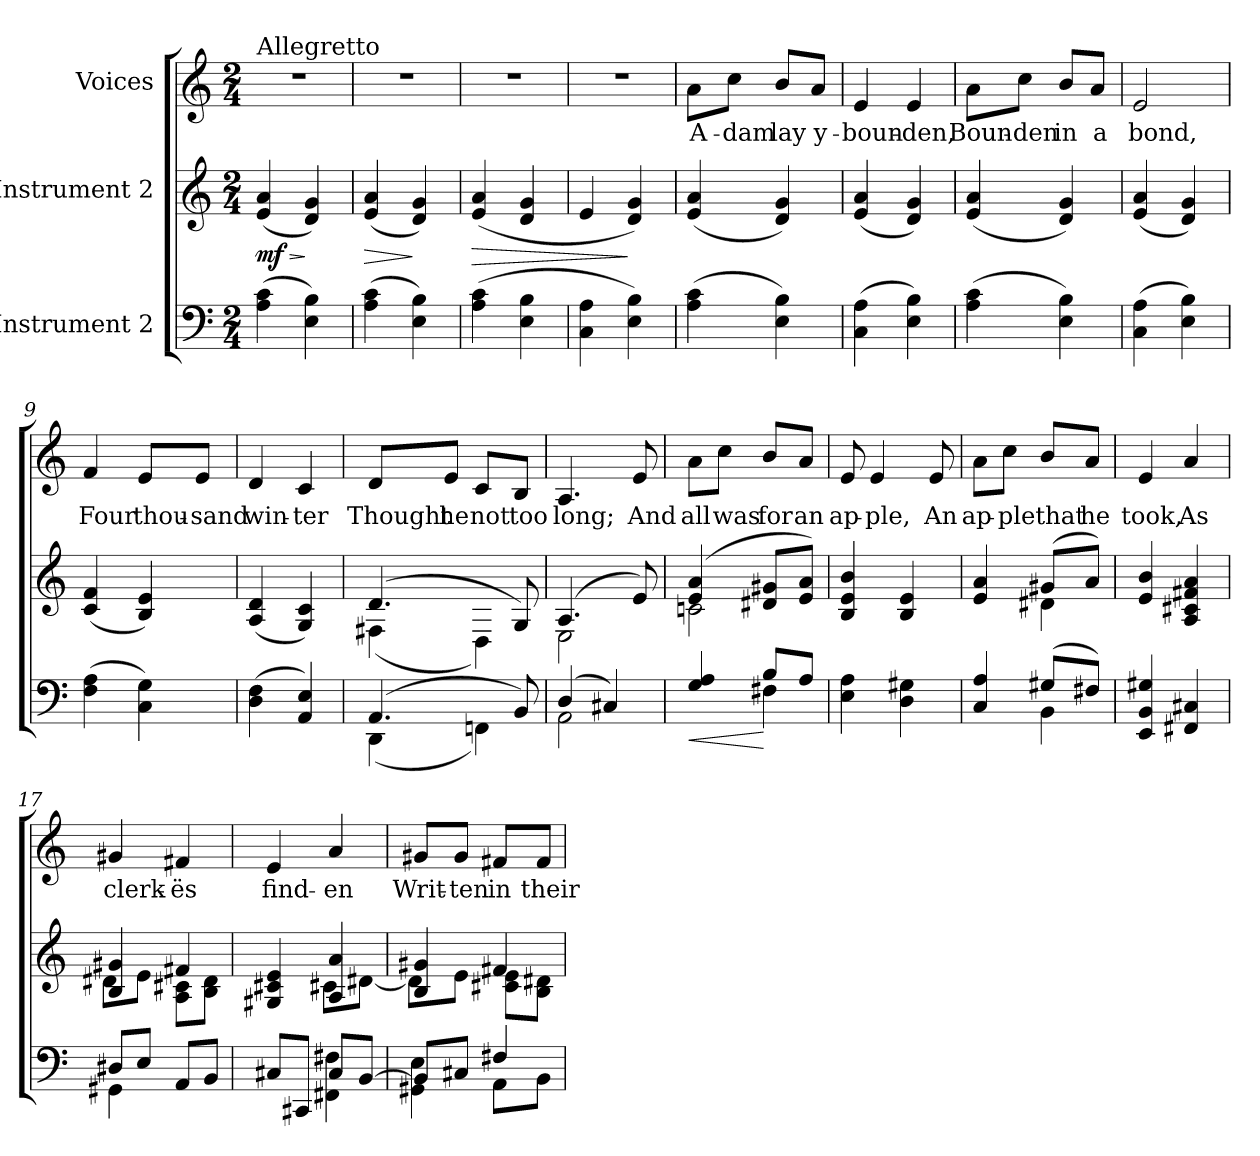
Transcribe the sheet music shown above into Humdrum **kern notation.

**kern	**dynam	**kern	**dynam	**kern	**text
*part3	*part3	*part2	*part2	*part1	*part1
*staff3	*staff3	*staff2	*staff2	*staff1	*staff1
*I"Instrument 2	*	*I"Instrument 2	*	*I"Voices	*
!!LO:PB:g=z
*stria5	*	*stria5	*	*stria5	*
*clefF4	*	*clefG2	*	*clefG2	*
*k[]	*	*k[]	*	*k[]	*
*C:	*	*C:	*	*C:	*
*M2/4	*	*M2/4	*	*M2/4	*
=1	=1	=1	=1	=1	=1
!	!	!	!	!LO:TX:a:t=Allegretto	!
!	!	!	!LO:HP:b	!	!
!	!	!	!LO:DY:n=1:b	!	!
(>4A\ 4c\	.	(<4a/ 4e/	> mf	2r	.
4B\ 4E\)	.	4d/ 4g/)	]	.	.
=2	=2	=2	=2	=2	=2
!	!	!	!LO:HP:b	!	!
(>4c\ 4A\	.	(<4e/ 4a/	>	2r	.
4E\ 4B\)	.	4d/ 4g/)	]	.	.
=3	=3	=3	=3	=3	=3
!	!	!	!LO:HP:b	!	!
(>4c\ 4A\	.	(<4e/ 4a/	>	2r	.
4B\ 4E\	.	4d/ 4g/	.	.	.
=4	=4	=4	=4	=4	=4
4C\ 4A\	.	4e/	.	2r	.
4E\ 4B\)	.	4d/ 4g/)	]	.	.
=5	=5	=5	=5	=5	=5
!	!	!	!	!	!LO:LY:b:cj
(>4A\ 4c\	.	(<4e/ 4a/	.	8a\L	A-
!	!	!	!	!	!LO:LY:b:cj
.	.	.	.	8cc\J	-dam
!	!	!	!	!	!LO:LY:b:cj
4B\ 4E\)	.	4d/ 4g/)	.	8b/L	lay
!	!	!	!	!	!LO:LY:b:cj
.	.	.	.	8a/J	y-
=6	=6	=6	=6	=6	=6
!	!	!	!	!	!LO:LY:b:cj
(>4C\ 4A\	.	(<4e/ 4a/	.	4e/	-boun-
!	!	!	!	!	!LO:LY:b:cj
4B\ 4E\)	.	4d/ 4g/)	.	4e/	-den,
=7	=7	=7	=7	=7	=7
!	!	!	!	!	!LO:LY:b:cj
(>4A\ 4c\	.	(<4e/ 4a/	.	8a\L	Boun-
!	!	!	!	!	!LO:LY:b:cj
.	.	.	.	8cc\J	-den
!	!	!	!	!	!LO:LY:b:cj
4B\ 4E\)	.	4d/ 4g/)	.	8b/L	in
!	!	!	!	!	!LO:LY:b:cj
.	.	.	.	8a/J	a
!!LO:LB:g=z
=8	=8	=8	=8	=8	=8
!	!	!	!	!	!LO:LY:b:cj
(>4C\ 4A\	.	(<4a/ 4e/	.	2e/	bond,
4B\ 4E\)	.	4d/ 4g/)	.	.	.
=9	=9	=9	=9	=9	=9
!	!	!	!	!	!LO:LY:b:cj
(>4F\ 4A\	.	(<4c/ 4f/	.	4f/	Four
!	!	!	!	!	!LO:LY:b:cj
4G\ 4C\)	.	4B/ 4e/)	.	8e/L	thou-
!	!	!	!	!	!LO:LY:b:cj
.	.	.	.	8e/J	-sand
=10	=10	=10	=10	=10	=10
!	!	!	!	!	!LO:LY:b:cj
(>4D\ 4F\	.	(<4A/ 4d/	.	4d/	win-
!	!	!	!	!	!LO:LY:b:cj
4E/ 4AA/)	.	4G/ 4c/)	.	4c/	-ter
=11	=11	=11	=11	=11	=11
*^	*	*^	*	*	*
!	!	!	!	!	!	!	!LO:LY:b:cj
(>4.AA/	(<4DD\	.	(>4.d/	(<4F#X\	.	8d/L	Thought
!	!	!	!	!	!	!	!LO:LY:b:cj
.	.	.	.	.	.	8e/J	he
!	!	!	!	!	!	!	!LO:LY:b:cj
.	4FFn\)	.	.	4D\)	.	8c/L	not
!	!	!	!	!	!	!	!LO:LY:b:cj
8BB/)	.	.	8G/)	.	.	8B/J	too
=12	=12	=12	=12	=12	=12	=12	=12
!	!	!	!	!	!	!	!LO:LY:b:cj
(>4D/	2AA\	.	(>4.A/	2E\	.	4.A/	long;
4C#X/)	.	.	.	.	.	.	.
!	!	!	!	!	!	!	!LO:LY:b:cj
.	.	.	8e/)	.	.	8e/	And
=13	=13	=13	=13	=13	=13	=13	=13
!	!	!LO:HP:b	!	!	!	!	!LO:LY:b:cj
4G/ 4A/	4ryy	<	(>4e/ 4a/	2cn\	.	8a\L	all
!	!	!	!	!	!	!	!LO:LY:b:cj
.	.	.	.	.	.	8cc\J	was
!	!	!	!	!	!	!	!LO:LY:b:cj
8B/L	4F#X\	[	8g#X/ 8d#X/L	.	.	8b/L	for
!	!	!	!	!	!	!	!LO:LY:b:cj
8A/J	.	.	8a/ 8e/J)	.	.	8a/J	an
*v	*v	*	*	*	*	*	*
*	*	*v	*v	*	*	*
=14	=14	=14	=14	=14	=14
!	!	!	!	!	!LO:LY:b:cj
4E\ 4A\	.	4e/ 4B/ 4b/	.	8e/	ap-
!	!	!	!	!	!LO:LY:b:cj
.	.	.	.	4e/	-ple,
4G#X\ 4D\	.	4B/ 4e/	.	.	.
!	!	!	!	!	!LO:LY:b:cj
.	.	.	.	8e/	An
!!LO:LB:g=z
=15	=15	=15	=15	=15	=15
*^	*	*^	*	*	*
!	!	!	!	!	!	!	!LO:LY:b:cj
4C/ 4A/	4ryy	.	4e/ 4a/	4ryy	.	8a\L	ap-
!	!	!	!	!	!	!	!LO:LY:b:cj
.	.	.	.	.	.	8cc\J	-ple
!	!	!	!	!	!	!	!LO:LY:b:cj
(>8G#X/L	4BB\	.	(>8g#X/L	4d#X\	.	8b/L	that
!	!	!	!	!	!	!	!LO:LY:b:cj
8F#X/J)	.	.	8a/J)	.	.	8a/J	he
*v	*v	*	*	*	*	*	*
*	*	*v	*v	*	*	*
=16	=16	=16	=16	=16	=16
!	!	!	!	!	!LO:LY:b:cj
4G#X/ 4BB/ 4EE/	.	4b/ 4e/	.	4e/	took,
!	!	!	!	!	!LO:LY:b:cj
4C#X/ 4FF#X/	.	4a/ 4f#X/ 4c#X/ 4A/	.	4a/	As
=17	=17	=17	=17	=17	=17
*^	*	*^	*	*	*
!	!	!	!	!	!	!	!LO:LY:b:cj
8D#X/L	4GG#X\	.	4g#X/ 4B/	8d#X\L	.	4g#X/	clerk-
8E/J	.	.	.	8e\J	.	.	.
!	!	!	!	!	!	!	!LO:LY:b:cj
8AA/L	4ryy	.	4f#X/	8A\ 8c#X\L	.	4f#X/	-ës
8BB/J	.	.	.	8d#\ 8B\J	.	.	.
=18	=18	=18	=18	=18	=18	=18	=18
!	!	!	!	!	!	!	!LO:LY:b:cj
8C#X/L	4ryy	.	4c#X/ 4G#X/ 4e/	4ryy	.	4e/	find-
8CC#X/J	.	.	.	.	.	.	.
!	!	!	!	!	!	!	!LO:LY:b:cj
8C#/L	4FF#X\ 4F#X\	.	4a/ 4A/	8c#X\L	.	4a/	-en
[>8BB/J	.	.	.	[<8d#X\J	.	.	.
=19	=19	=19	=19	=19	=19	=19	=19
!	!	!	!	!	!	!	!LO:LY:b:cj
8BB/L]	4E\ 4GG#X\	.	4g#X/ 4B/	8d#\L]	.	8g#X/L	Writ-
!	!	!	!	!	!	!	!LO:LY:b:cj
8C#X/J	.	.	.	8e\J	.	8g#/J	-ten
!	!	!	!	!	!	!	!LO:LY:b:cj
4F#X/	8AA\L	.	4f#X/	8c#X\ 8e\L	.	8f#X/L	in
!	!	!	!	!	!	!	!LO:LY:b:cj
.	8BB\J	.	.	8d#X\ 8B\J	.	8f#/J	their
*v	*v	*	*	*	*	*	*
*	*	*v	*v	*	*	*
=	=	=	=	=	=
*-	*-	*-	*-	*-	*-
